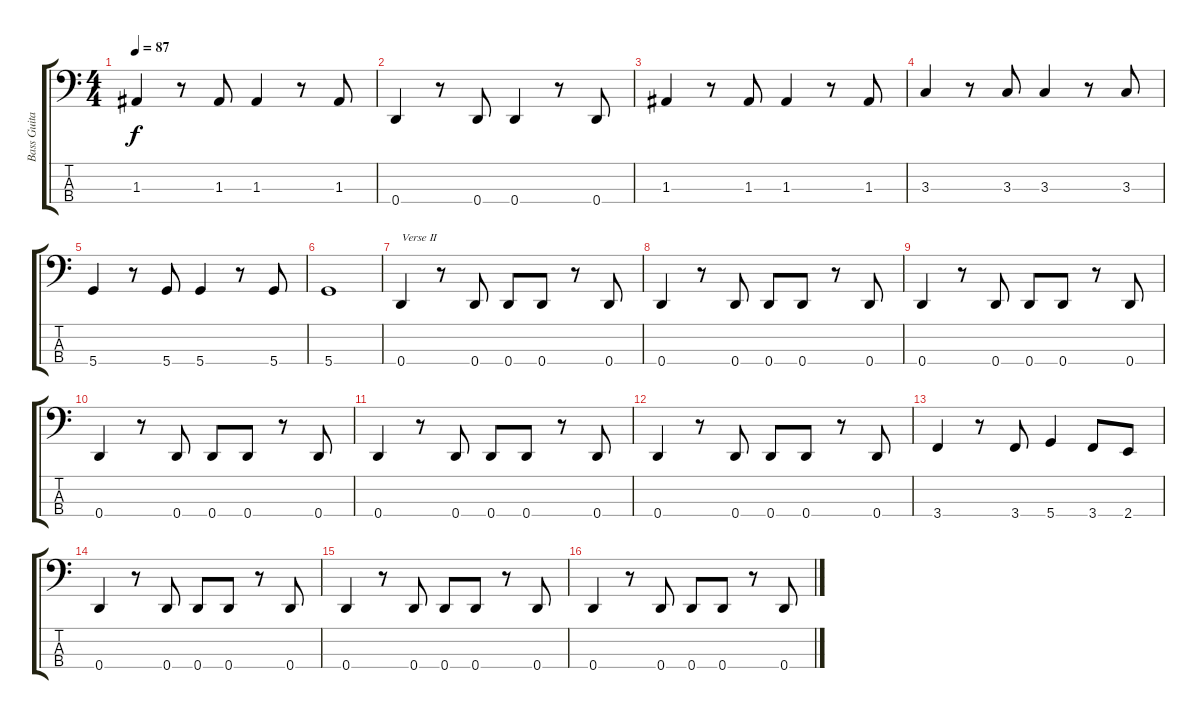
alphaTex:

\track ("Bass Guitar" "Bass Guita") {instrument electricbassfinger}
\staff {score tabs}
\tuning (G2 D2 A1 D1) {hide}
\ts (4 4)
\tempo 87
\clef f4
\ks c
1.3.4{dy f} r.8 1.3.8 1.3.4 r.8 1.3.8 |
0.4.4 r.8 0.4.8 0.4.4 r.8 0.4.8 |
1.3.4 r.8 1.3.8 1.3.4 r.8 1.3.8 |
3.3.4 r.8 3.3.8 3.3.4 r.8 3.3.8 |
5.4.4 r.8 5.4.8 5.4.4 r.8 5.4.8 |
5.4.1 |
0.4.4{txt "Verse II"} r.8 0.4.8 0.4.8 0.4.8 r.8 0.4.8 |
0.4.4 r.8 0.4.8 0.4.8 0.4.8 r.8 0.4.8 |
0.4.4 r.8 0.4.8 0.4.8 0.4.8 r.8 0.4.8 |
0.4.4 r.8 0.4.8 0.4.8 0.4.8 r.8 0.4.8 |
0.4.4 r.8 0.4.8 0.4.8 0.4.8 r.8 0.4.8 |
0.4.4 r.8 0.4.8 0.4.8 0.4.8 r.8 0.4.8 |
3.4.4 r.8 3.4.8 5.4.4 3.4.8 2.4.8 |
0.4.4 r.8 0.4.8 0.4.8 0.4.8 r.8 0.4.8 |
0.4.4 r.8 0.4.8 0.4.8 0.4.8 r.8 0.4.8 |
0.4.4 r.8 0.4.8 0.4.8 0.4.8 r.8 0.4.8
